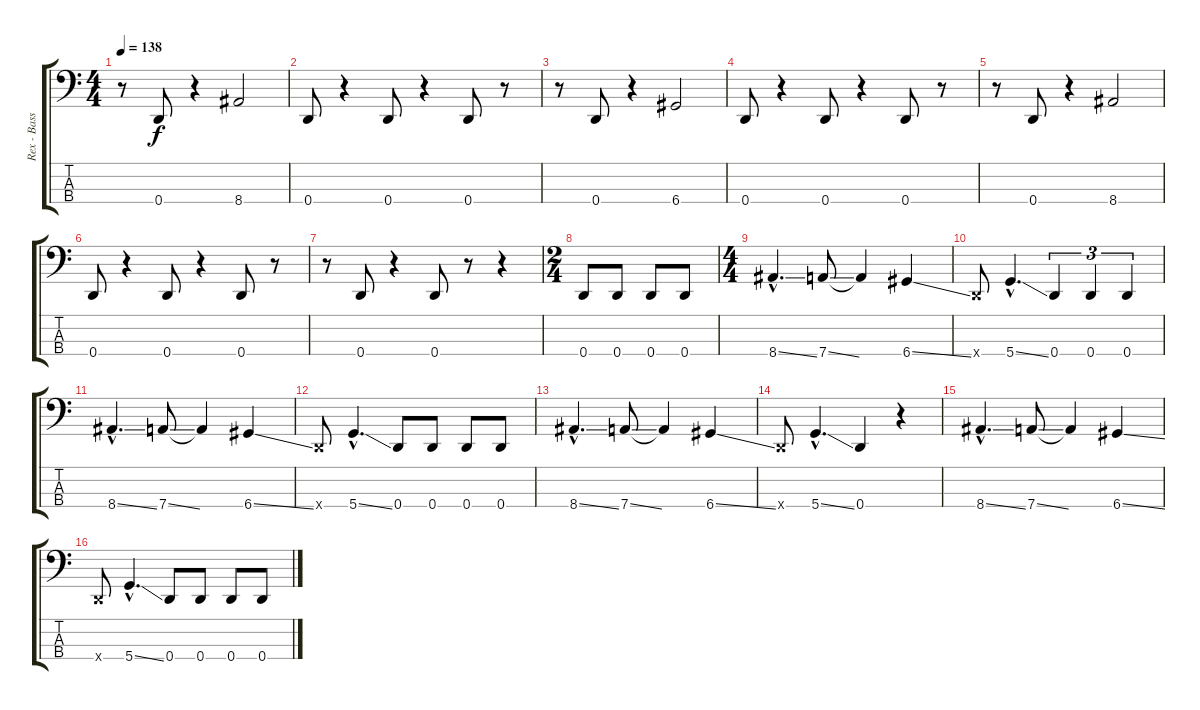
\track ("Rex - Bass" "Rex - Bass") {instrument electricbasspick}
\staff {score tabs}
\tuning (F2 C2 G1 D1) {hide}
\ts (4 4)
\tempo 138
\clef f4
\ks c
r.8{dy f} 0.4.8 r.4 8.4.2 |
0.4.8 r.4 0.4.8 r.4 0.4.8 r.8 |
r.8 0.4.8 r.4 6.4.2 |
0.4.8 r.4 0.4.8 r.4 0.4.8 r.8 |
r.8 0.4.8 r.4 8.4.2 |
0.4.8 r.4 0.4.8 r.4 0.4.8 r.8 |
r.8 0.4.8 r.4 0.4.8 r.8 r.4 |
\ts (2 4)
0.4.8 0.4.8 0.4.8 0.4.8 |
\ts (4 4)
8.4{ss hac}.4{d} 7.4{ss}.8 7.4{t}.4 6.4{ss}.4 |
0.4{x}.8 5.4{ss hac}.4{d} 0.4.4{tu (3 2)} 0.4.4{tu (3 2)} 0.4.4{tu (3 2)} |
8.4{ss hac}.4{d} 7.4{ss}.8 7.4{t}.4 6.4{ss}.4 |
0.4{x}.8 5.4{ss hac}.4{d} 0.4.8 0.4.8 0.4.8 0.4.8 |
8.4{ss hac}.4{d} 7.4{ss}.8 7.4{t}.4 6.4{ss}.4 |
0.4{x}.8 5.4{ss hac}.4{d} 0.4.4 r.4 |
8.4{ss hac}.4{d} 7.4{ss}.8 7.4{t}.4 6.4{ss}.4 |
0.4{x}.8 5.4{ss hac}.4{d} 0.4.8 0.4.8 0.4.8 0.4.8
